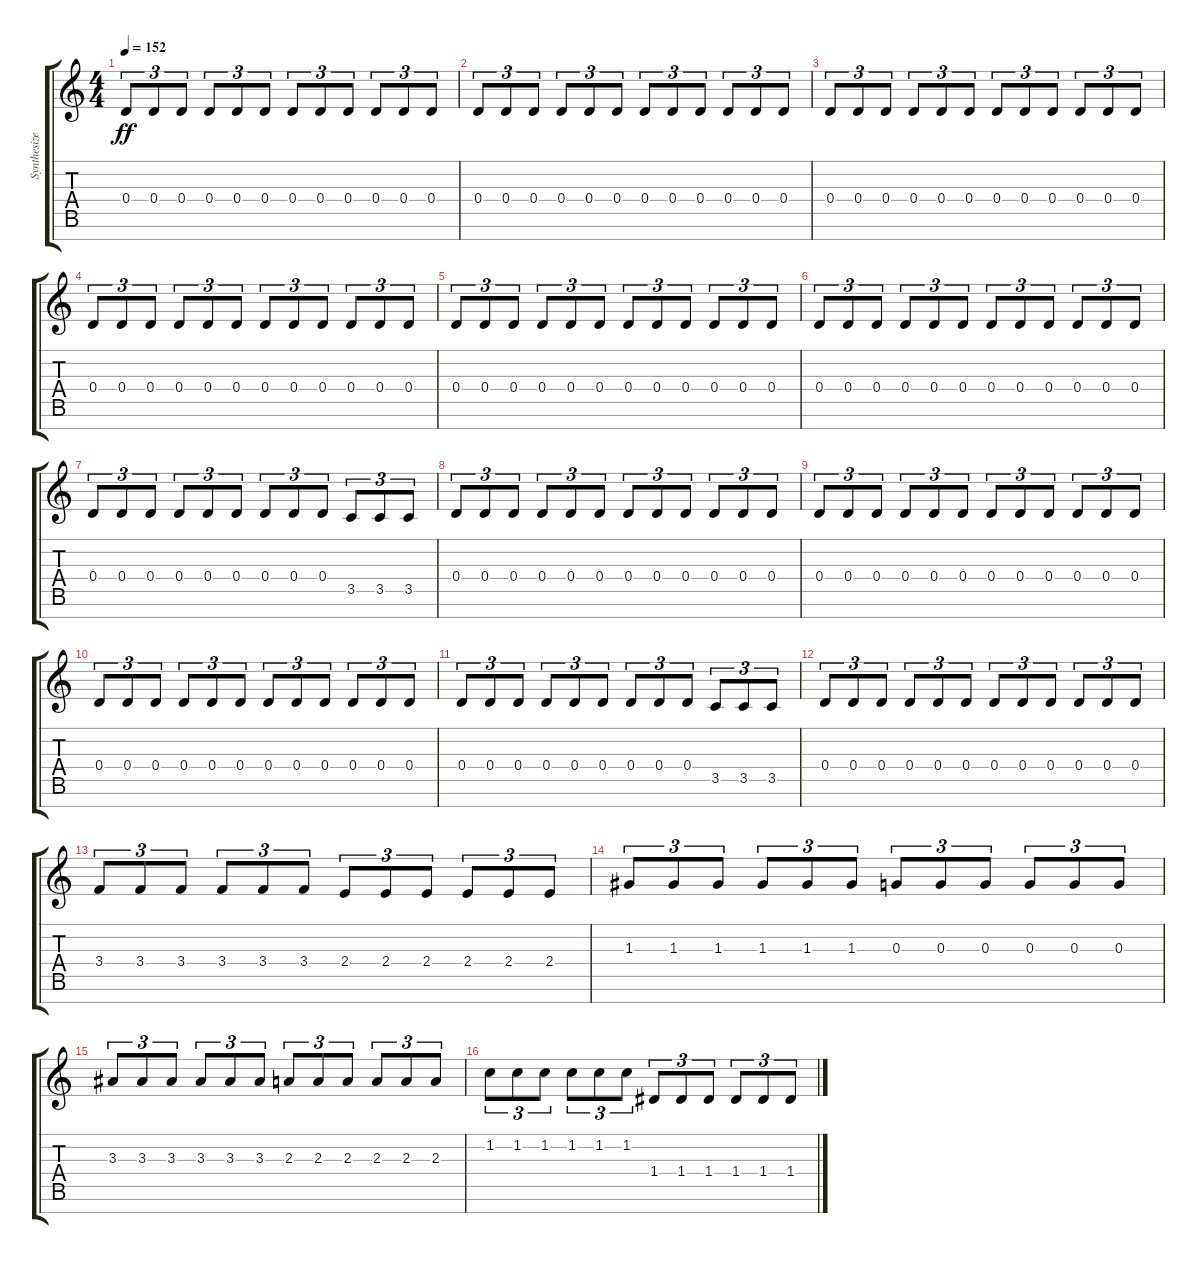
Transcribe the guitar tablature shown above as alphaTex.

\track ("Synthesizer" "Synthesize") {instrument synthbass1}
\staff {score tabs}
\tuning (E4 B3 G3 D3 A2 E2 B1) {hide}
\ts (4 4)
\tempo 152
\clef g2
\ks c
0.4.8{tu (3 2) dy ff} 0.4.8{tu (3 2)} 0.4.8{tu (3 2)} 0.4.8{tu (3 2)} 0.4.8{tu (3 2)} 0.4.8{tu (3 2)} 0.4.8{tu (3 2)} 0.4.8{tu (3 2)} 0.4.8{tu (3 2)} 0.4.8{tu (3 2)} 0.4.8{tu (3 2)} 0.4.8{tu (3 2)} |
0.4.8{tu (3 2)} 0.4.8{tu (3 2)} 0.4.8{tu (3 2)} 0.4.8{tu (3 2)} 0.4.8{tu (3 2)} 0.4.8{tu (3 2)} 0.4.8{tu (3 2)} 0.4.8{tu (3 2)} 0.4.8{tu (3 2)} 0.4.8{tu (3 2)} 0.4.8{tu (3 2)} 0.4.8{tu (3 2)} |
0.4.8{tu (3 2)} 0.4.8{tu (3 2)} 0.4.8{tu (3 2)} 0.4.8{tu (3 2)} 0.4.8{tu (3 2)} 0.4.8{tu (3 2)} 0.4.8{tu (3 2)} 0.4.8{tu (3 2)} 0.4.8{tu (3 2)} 0.4.8{tu (3 2)} 0.4.8{tu (3 2)} 0.4.8{tu (3 2)} |
0.4.8{tu (3 2)} 0.4.8{tu (3 2)} 0.4.8{tu (3 2)} 0.4.8{tu (3 2)} 0.4.8{tu (3 2)} 0.4.8{tu (3 2)} 0.4.8{tu (3 2)} 0.4.8{tu (3 2)} 0.4.8{tu (3 2)} 0.4.8{tu (3 2)} 0.4.8{tu (3 2)} 0.4.8{tu (3 2)} |
0.4.8{tu (3 2)} 0.4.8{tu (3 2)} 0.4.8{tu (3 2)} 0.4.8{tu (3 2)} 0.4.8{tu (3 2)} 0.4.8{tu (3 2)} 0.4.8{tu (3 2)} 0.4.8{tu (3 2)} 0.4.8{tu (3 2)} 0.4.8{tu (3 2)} 0.4.8{tu (3 2)} 0.4.8{tu (3 2)} |
0.4.8{tu (3 2)} 0.4.8{tu (3 2)} 0.4.8{tu (3 2)} 0.4.8{tu (3 2)} 0.4.8{tu (3 2)} 0.4.8{tu (3 2)} 0.4.8{tu (3 2)} 0.4.8{tu (3 2)} 0.4.8{tu (3 2)} 0.4.8{tu (3 2)} 0.4.8{tu (3 2)} 0.4.8{tu (3 2)} |
0.4.8{tu (3 2)} 0.4.8{tu (3 2)} 0.4.8{tu (3 2)} 0.4.8{tu (3 2)} 0.4.8{tu (3 2)} 0.4.8{tu (3 2)} 0.4.8{tu (3 2)} 0.4.8{tu (3 2)} 0.4.8{tu (3 2)} 3.5.8{tu (3 2)} 3.5.8{tu (3 2)} 3.5.8{tu (3 2)} |
0.4.8{tu (3 2)} 0.4.8{tu (3 2)} 0.4.8{tu (3 2)} 0.4.8{tu (3 2)} 0.4.8{tu (3 2)} 0.4.8{tu (3 2)} 0.4.8{tu (3 2)} 0.4.8{tu (3 2)} 0.4.8{tu (3 2)} 0.4.8{tu (3 2)} 0.4.8{tu (3 2)} 0.4.8{tu (3 2)} |
0.4.8{tu (3 2)} 0.4.8{tu (3 2)} 0.4.8{tu (3 2)} 0.4.8{tu (3 2)} 0.4.8{tu (3 2)} 0.4.8{tu (3 2)} 0.4.8{tu (3 2)} 0.4.8{tu (3 2)} 0.4.8{tu (3 2)} 0.4.8{tu (3 2)} 0.4.8{tu (3 2)} 0.4.8{tu (3 2)} |
0.4.8{tu (3 2)} 0.4.8{tu (3 2)} 0.4.8{tu (3 2)} 0.4.8{tu (3 2)} 0.4.8{tu (3 2)} 0.4.8{tu (3 2)} 0.4.8{tu (3 2)} 0.4.8{tu (3 2)} 0.4.8{tu (3 2)} 0.4.8{tu (3 2)} 0.4.8{tu (3 2)} 0.4.8{tu (3 2)} |
0.4.8{tu (3 2)} 0.4.8{tu (3 2)} 0.4.8{tu (3 2)} 0.4.8{tu (3 2)} 0.4.8{tu (3 2)} 0.4.8{tu (3 2)} 0.4.8{tu (3 2)} 0.4.8{tu (3 2)} 0.4.8{tu (3 2)} 3.5.8{tu (3 2)} 3.5.8{tu (3 2)} 3.5.8{tu (3 2)} |
0.4.8{tu (3 2)} 0.4.8{tu (3 2)} 0.4.8{tu (3 2)} 0.4.8{tu (3 2)} 0.4.8{tu (3 2)} 0.4.8{tu (3 2)} 0.4.8{tu (3 2)} 0.4.8{tu (3 2)} 0.4.8{tu (3 2)} 0.4.8{tu (3 2)} 0.4.8{tu (3 2)} 0.4.8{tu (3 2)} |
3.4.8{tu (3 2)} 3.4.8{tu (3 2)} 3.4.8{tu (3 2)} 3.4.8{tu (3 2)} 3.4.8{tu (3 2)} 3.4.8{tu (3 2)} 2.4.8{tu (3 2)} 2.4.8{tu (3 2)} 2.4.8{tu (3 2)} 2.4.8{tu (3 2)} 2.4.8{tu (3 2)} 2.4.8{tu (3 2)} |
1.3.8{tu (3 2)} 1.3.8{tu (3 2)} 1.3.8{tu (3 2)} 1.3.8{tu (3 2)} 1.3.8{tu (3 2)} 1.3.8{tu (3 2)} 0.3.8{tu (3 2)} 0.3.8{tu (3 2)} 0.3.8{tu (3 2)} 0.3.8{tu (3 2)} 0.3.8{tu (3 2)} 0.3.8{tu (3 2)} |
3.3.8{tu (3 2)} 3.3.8{tu (3 2)} 3.3.8{tu (3 2)} 3.3.8{tu (3 2)} 3.3.8{tu (3 2)} 3.3.8{tu (3 2)} 2.3.8{tu (3 2)} 2.3.8{tu (3 2)} 2.3.8{tu (3 2)} 2.3.8{tu (3 2)} 2.3.8{tu (3 2)} 2.3.8{tu (3 2)} |
1.2.8{tu (3 2)} 1.2.8{tu (3 2)} 1.2.8{tu (3 2)} 1.2.8{tu (3 2)} 1.2.8{tu (3 2)} 1.2.8{tu (3 2)} 1.4.8{tu (3 2)} 1.4.8{tu (3 2)} 1.4.8{tu (3 2)} 1.4.8{tu (3 2)} 1.4.8{tu (3 2)} 1.4.8{tu (3 2)}
